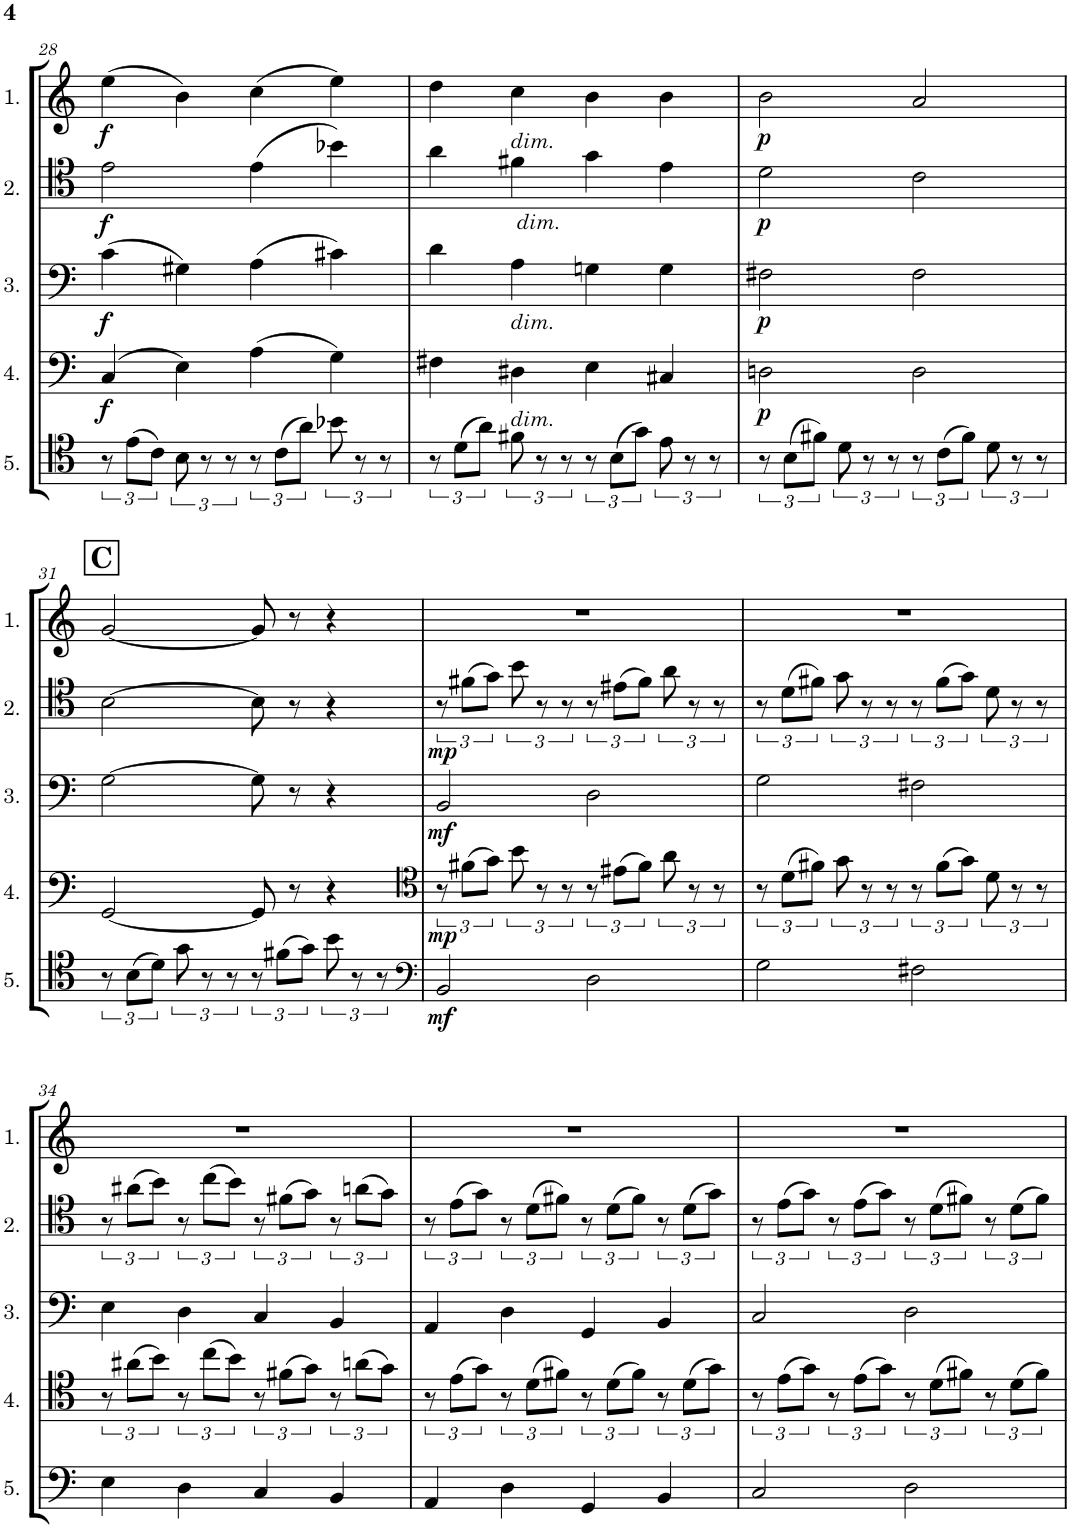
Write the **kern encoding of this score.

**kern	**dynam	**kern	**dynam	**kern	**dynam	**kern	**dynam	**kern	**dynam
*part5	*part5	*part4	*part4	*part3	*part3	*part2	*part2	*part1	*part1
*staff5	*staff5	*staff4	*staff4	*staff3	*staff3	*staff2	*staff2	*staff1	*staff1
*I"Cello 5	*	*I"Cello 4	*	*I"Cello 3	*	*I"Cello 2	*	*I"Cello 1	*
!!LO:PB:g=z
*clefC4	*	*clefF4	*	*clefF4	*	*clefC4	*	*clefG2	*
*k[]	*	*k[]	*	*k[]	*	*k[]	*	*k[]	*
*M4/4	*	*M4/4	*	*M4/4	*	*M4/4	*	*M4/4	*
*met(c)	*	*met(c)	*	*met(c)	*	*met(c)	*	*met(c)	*
=28	=28	=28	=28	=28	=28	=28	=28	=28	=28
!	!	!	!LO:DY:b	!	!LO:DY:b	!	!LO:DY:b	!	!LO:DY:b
12r	.	(4C/	f	(4c\	f	2e\	f	(4ee\	f
(12e\L	.	.	.	.	.	.	.	.	.
12c\J)	.	.	.	.	.	.	.	.	.
12B\	.	4E\)	.	4G#X\)	.	.	.	4b\)	.
4r	.	.	.	.	.	.	.	.	.
.	.	(4A\	.	(4A\	.	(4e\	.	(4cc\	.
(12c\L	.	.	.	.	.	.	.	.	.
12a\J)	.	.	.	.	.	.	.	.	.
12b-X\	.	4G\)	.	4c#X\)	.	4b-X\)	.	4ee\)	.
12r	.	.	.	.	.	.	.	.	.
12r	.	.	.	.	.	.	.	.	.
=29	=29	=29	=29	=29	=29	=29	=29	=29	=29
12r	.	4F#X\	.	4d\	.	4a\	.	4dd\	.
(12d\L	.	.	.	.	.	.	.	.	.
12a\J)	.	.	.	.	.	.	.	.	.
!	!	!	!	!	!	!	!	!LO:TX:b:i:t=dim.	!
!	!	!	!	!	!	!LO:TX:b:i:t=dim.	!	!	!
!	!	!	!	!LO:TX:b:i:t=dim.	!	!	!	!	!
!	!	!LO:TX:b:i:t=dim.	!	!	!	!	!	!	!
12f#X\	.	4D#X\	.	4A\	.	4f#X\	.	4cc\	.
4r	.	.	.	.	.	.	.	.	.
.	.	4E\	.	4Gn\	.	4g\	.	4b\	.
(12B\L	.	.	.	.	.	.	.	.	.
12g\J)	.	.	.	.	.	.	.	.	.
12e\	.	4C#X/	.	4G\	.	4e\	.	4b\	.
12r	.	.	.	.	.	.	.	.	.
12r	.	.	.	.	.	.	.	.	.
=30	=30	=30	=30	=30	=30	=30	=30	=30	=30
!	!	!	!LO:DY:b	!	!LO:DY:b	!	!LO:DY:b	!	!LO:DY:b
12r	.	2Dn\	p	2F#X\	p	2d\	p	2b\	p
(12B\L	.	.	.	.	.	.	.	.	.
12f#X\J)	.	.	.	.	.	.	.	.	.
12d\	.	.	.	.	.	.	.	.	.
4r	.	.	.	.	.	.	.	.	.
.	.	2D\	.	2F#\	.	2c\	.	2a/	.
(12c\L	.	.	.	.	.	.	.	.	.
12f#\J)	.	.	.	.	.	.	.	.	.
12d\	.	.	.	.	.	.	.	.	.
12r	.	.	.	.	.	.	.	.	.
12r	.	.	.	.	.	.	.	.	.
!!LO:LB:g=z
!!LO:REH:place=s1:a:B:cj:fs=14:t=C
=31	=31	=31	=31	=31	=31	=31	=31	=31	=31
12r	.	[2GG/	.	[2G\	.	[2B\	.	[2g/	.
(12B\L	.	.	.	.	.	.	.	.	.
12d\J)	.	.	.	.	.	.	.	.	.
12g\	.	.	.	.	.	.	.	.	.
4r	.	.	.	.	.	.	.	.	.
.	.	8GG/]	.	8G\]	.	8B\]	.	8g/]	.
(12f#X\L	.	.	.	.	.	.	.	.	.
.	.	8r	.	8r	.	8r	.	8r	.
12g\J)	.	.	.	.	.	.	.	.	.
12b\	.	4r	.	4r	.	4r	.	4r	.
12r	.	.	.	.	.	.	.	.	.
12r	.	.	.	.	.	.	.	.	.
=32	=32	=32	=32	=32	=32	=32	=32	=32	=32
*clefF4	*	*clefC4	*	*	*	*	*	*	*
!	!LO:DY:b	!	!LO:DY:b	!	!LO:DY:b	!	!LO:DY:b	!	!
2BB/	mf	12r	mp	2BB/	mf	12r	mp	1r	.
.	.	(12f#X\L	.	.	.	(12f#X\L	.	.	.
.	.	12g\J)	.	.	.	12g\J)	.	.	.
.	.	12b\	.	.	.	12b\	.	.	.
.	.	4r	.	.	.	4r	.	.	.
2D\	.	.	.	2D\	.	.	.	.	.
.	.	(12e#X\L	.	.	.	(12e#X\L	.	.	.
.	.	12f#\J)	.	.	.	12f#\J)	.	.	.
.	.	12a\	.	.	.	12a\	.	.	.
.	.	12r	.	.	.	12r	.	.	.
.	.	12r	.	.	.	12r	.	.	.
=33	=33	=33	=33	=33	=33	=33	=33	=33	=33
2G\	.	12r	.	2G\	.	12r	.	1r	.
.	.	(12d\L	.	.	.	(12d\L	.	.	.
.	.	12f#X\J)	.	.	.	12f#X\J)	.	.	.
.	.	12g\	.	.	.	12g\	.	.	.
.	.	4r	.	.	.	4r	.	.	.
2F#X\	.	.	.	2F#X\	.	.	.	.	.
.	.	(12f#\L	.	.	.	(12f#\L	.	.	.
.	.	12g\J)	.	.	.	12g\J)	.	.	.
.	.	12d\	.	.	.	12d\	.	.	.
.	.	12r	.	.	.	12r	.	.	.
.	.	12r	.	.	.	12r	.	.	.
!!LO:LB:g=z
=34	=34	=34	=34	=34	=34	=34	=34	=34	=34
4E\	.	12r	.	4E\	.	12r	.	1r	.
.	.	(12a#X\L	.	.	.	(12a#X\L	.	.	.
.	.	12b\J)	.	.	.	12b\J)	.	.	.
4D\	.	12r	.	4D\	.	12r	.	.	.
.	.	(12cc\L	.	.	.	(12cc\L	.	.	.
.	.	12b\J)	.	.	.	12b\J)	.	.	.
4C/	.	12r	.	4C/	.	12r	.	.	.
.	.	(12f#X\L	.	.	.	(12f#X\L	.	.	.
.	.	12g\J)	.	.	.	12g\J)	.	.	.
4BB/	.	12r	.	4BB/	.	12r	.	.	.
.	.	(12an\L	.	.	.	(12an\L	.	.	.
.	.	12g\J)	.	.	.	12g\J)	.	.	.
=35	=35	=35	=35	=35	=35	=35	=35	=35	=35
4AA/	.	12r	.	4AA/	.	12r	.	1r	.
.	.	(12e\L	.	.	.	(12e\L	.	.	.
.	.	12g\J)	.	.	.	12g\J)	.	.	.
4D\	.	12r	.	4D\	.	12r	.	.	.
.	.	(12d\L	.	.	.	(12d\L	.	.	.
.	.	12f#X\J)	.	.	.	12f#X\J)	.	.	.
4GG/	.	12r	.	4GG/	.	12r	.	.	.
.	.	(12d\L	.	.	.	(12d\L	.	.	.
.	.	12f#\J)	.	.	.	12f#\J)	.	.	.
4BB/	.	12r	.	4BB/	.	12r	.	.	.
.	.	(12d\L	.	.	.	(12d\L	.	.	.
.	.	12g\J)	.	.	.	12g\J)	.	.	.
=36	=36	=36	=36	=36	=36	=36	=36	=36	=36
2C/	.	12r	.	2C/	.	12r	.	1r	.
.	.	(12e\L	.	.	.	(12e\L	.	.	.
.	.	12g\J)	.	.	.	12g\J)	.	.	.
.	.	12r	.	.	.	12r	.	.	.
.	.	(12e\L	.	.	.	(12e\L	.	.	.
.	.	12g\J)	.	.	.	12g\J)	.	.	.
2D\	.	12r	.	2D\	.	12r	.	.	.
.	.	(12d\L	.	.	.	(12d\L	.	.	.
.	.	12f#X\J)	.	.	.	12f#X\J)	.	.	.
.	.	12r	.	.	.	12r	.	.	.
.	.	(12d\L	.	.	.	(12d\L	.	.	.
.	.	12f#\J)	.	.	.	12f#\J)	.	.	.
=	=	=	=	=	=	=	=	=	=
*-	*-	*-	*-	*-	*-	*-	*-	*-	*-
